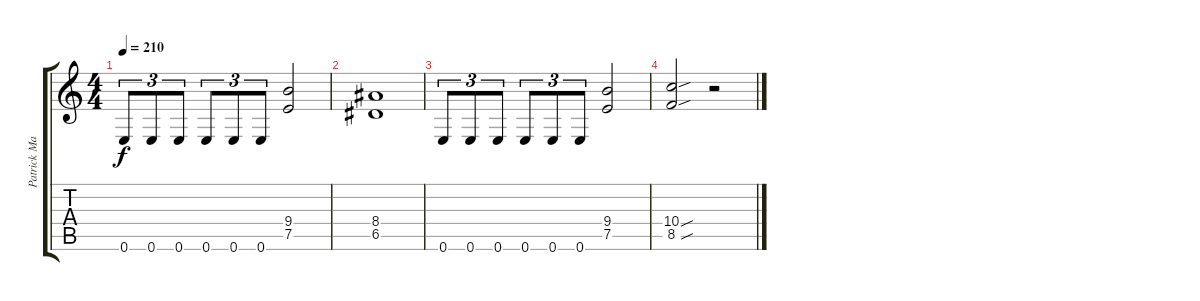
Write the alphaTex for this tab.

\track ("Patrick Mameli " "Patrick Ma") {instrument distortionguitar}
\staff {score tabs}
\tuning (E4 B3 G3 D3 A2 E2) {hide}
\ts (4 4)
\tempo 210
\clef g2
\ks c
0.6.8{tu (3 2) dy f} 0.6.8{tu (3 2)} 0.6.8{tu (3 2)} 0.6.8{tu (3 2)} 0.6.8{tu (3 2)} 0.6.8{tu (3 2)} (9.4 7.5).2 |
(8.4 6.5).1 |
0.6.8{tu (3 2)} 0.6.8{tu (3 2)} 0.6.8{tu (3 2)} 0.6.8{tu (3 2)} 0.6.8{tu (3 2)} 0.6.8{tu (3 2)} (9.4 7.5).2 |
(10.4{sou} 8.5{sou}).2 r.2
